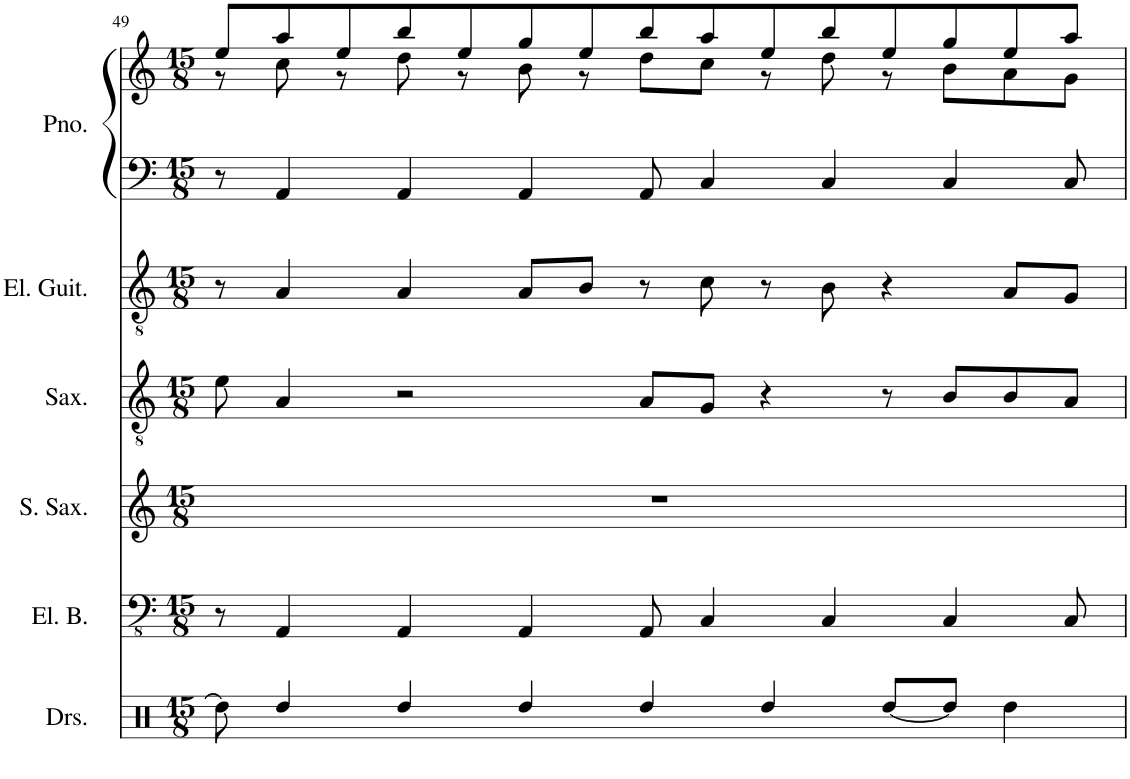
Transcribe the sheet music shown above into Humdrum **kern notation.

**kern	**kern	**kern	**kern	**kern	**kern	**kern
*part6	*part5	*part4	*part3	*part2	*part1	*part1
*staff7	*staff6	*staff5	*staff4	*staff3	*staff2	*staff1
*I"Drumset	*I"Electric Bass	*I"Soprano Saxophone	*I"Saxophone	*I"Electric Guitar	*I"Piano	*
*I'Drs.	*I'El. B.	*I'S. Sax.	*I'Sax.	*I'El. Guit.	*I'Pno.	*
!!LO:PB:g=z
*clefX	*clefFv4	*clefG2	*clefGv2	*clefGv2	*clefF4	*clefG2
*	*	*ITrd1c2	*ITrd8c14	*	*	*
*k[]	*k[]	*k[]	*k[]	*k[]	*k[]	*k[]
*M15/8	*M15/8	*M15/8	*M15/8	*M15/8	*M15/8	*M15/8
=49	=49	=49	=49	=49	=49	=49
*	*	*	*	*	*	*^
8Rdd\]	8r	1...r	8e\	8r	8r	8ee/L	8r
4Rdd/	4AAA/	.	4A/	4A/	4AA/	8aa/	8cc\
.	.	.	.	.	.	8ee/	8r
4Rdd/	4AAA/	.	2r	4A/	4AA/	8bb/	8dd\
.	.	.	.	.	.	8ee/	8r
4Rdd/	4AAA/	.	.	8A/L	4AA/	8gg/	8b\
.	.	.	.	8B/J	.	8ee/	8r
4Rdd/	8AAA/	.	8A/L	8r	8AA/	8bb/	8dd\L
.	4CC/	.	8G/J	8c\	4C/	8aa/	8cc\J
4Rdd/	.	.	4r	8r	.	8ee/	8r
.	4CC/	.	.	8B\	4C/	8bb/	8dd\
[8Rdd/L	.	.	8r	4r	.	8ee/	8r
8Rdd/J]	4CC/	.	8B/L	.	4C/	8gg/	8b\L
4Rdd\	.	.	8B/	8A/L	.	8ee/	8a\
.	8CC/	.	8A/J	8G/J	8C/	8aa/J	8g\J
*	*	*	*	*	*	*v	*v
=	=	=	=	=	=	=
*-	*-	*-	*-	*-	*-	*-
